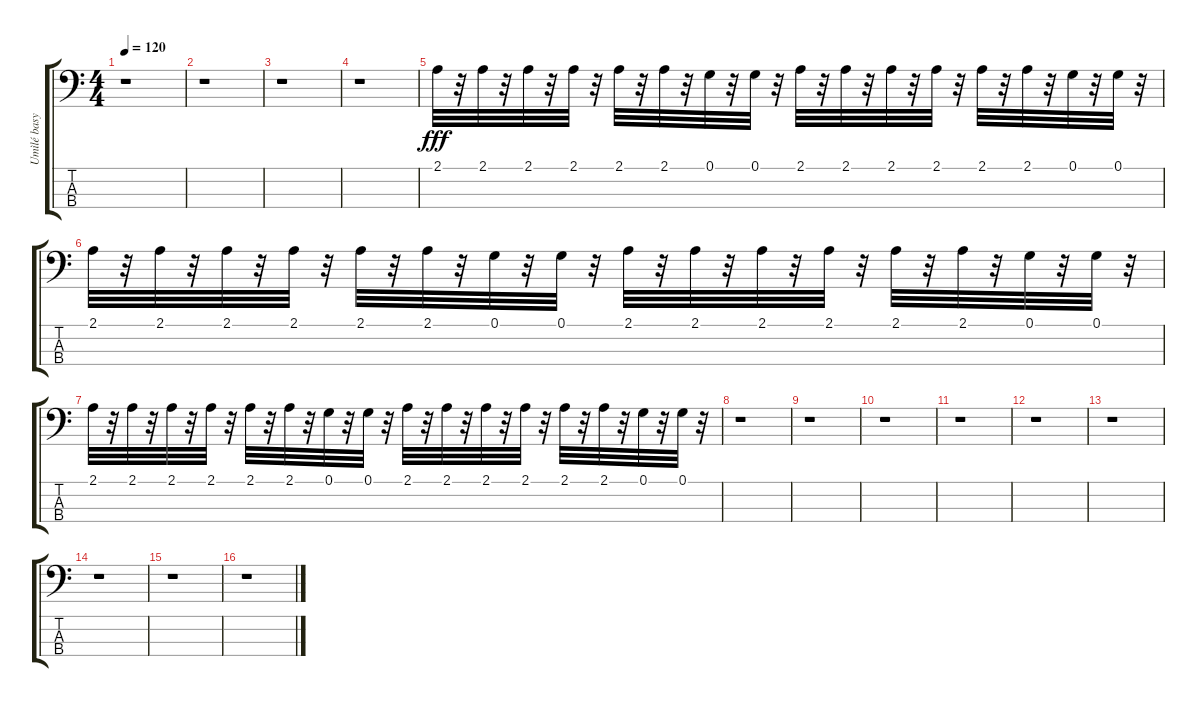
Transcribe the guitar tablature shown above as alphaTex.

\track ("Umìlé basy" "Umìlé basy") {instrument synthbass1}
\staff {score tabs}
\tuning (G2 D2 A1 E1) {hide}
\ts (4 4)
\tempo 120
\clef f4
\ks c
r.1{dy fff instrument synthbass1} |
r.1 |
r.1 |
r.1 |
2.1.32 r.32 2.1.32 r.32 2.1.32 r.32 2.1.32 r.32 2.1.32 r.32 2.1.32 r.32 0.1.32 r.32 0.1.32 r.32 2.1.32 r.32 2.1.32 r.32 2.1.32 r.32 2.1.32 r.32 2.1.32 r.32 2.1.32 r.32 0.1.32 r.32 0.1.32 r.32 |
2.1.32 r.32 2.1.32 r.32 2.1.32 r.32 2.1.32 r.32 2.1.32 r.32 2.1.32 r.32 0.1.32 r.32 0.1.32 r.32 2.1.32 r.32 2.1.32 r.32 2.1.32 r.32 2.1.32 r.32 2.1.32 r.32 2.1.32 r.32 0.1.32 r.32 0.1.32 r.32 |
2.1.32 r.32 2.1.32 r.32 2.1.32 r.32 2.1.32 r.32 2.1.32 r.32 2.1.32 r.32 0.1.32 r.32 0.1.32 r.32 2.1.32 r.32 2.1.32 r.32 2.1.32 r.32 2.1.32 r.32 2.1.32 r.32 2.1.32 r.32 0.1.32 r.32 0.1.32 r.32 |
r.1 |
r.1 |
r.1 |
r.1 |
r.1 |
r.1 |
r.1 |
r.1 |
r.1
